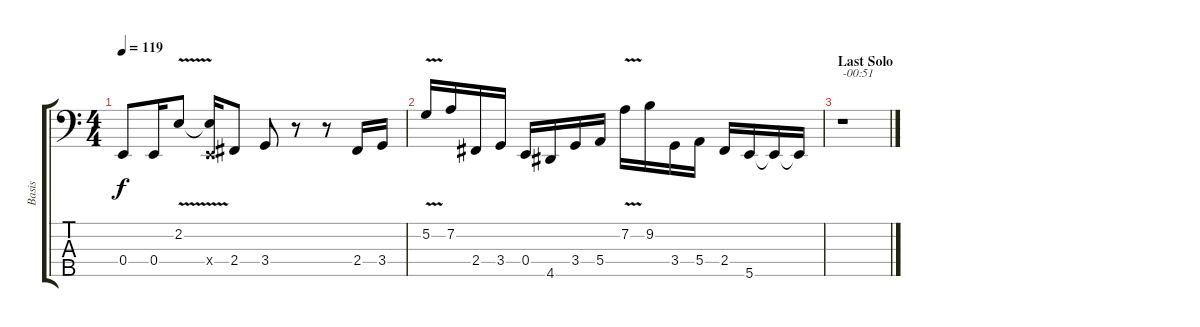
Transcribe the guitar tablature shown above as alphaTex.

\track ("Basis" "Basis") {instrument slapbass2}
\staff {score tabs}
\tuning (G2 D2 A1 E1 B0) {hide}
\ts (4 4)
\tempo 119
\clef f4
\ks c
0.4.8{dy f} 0.4.16 2.2{v}.8 (2.2{t} 0.4{x}).16 2.4.8 3.4.8 r.8 r.8 2.4.16 3.4.16 |
5.2{v}.16 7.2.16 2.4.16 3.4.16 0.4.16 4.5.16 3.4.16 5.4.16 7.2{v}.16 9.2.16 3.4.16 5.4.16 2.4.16 5.5.16 5.5{t}.16 5.5{t}.16 |
\section ("" "Last Solo")
r.1{txt "-00:51"}
